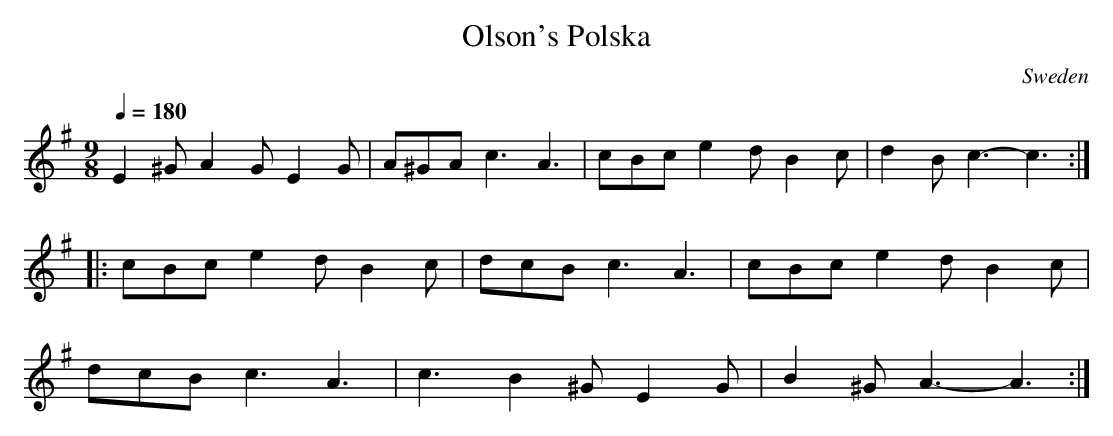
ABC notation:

X:1
T:Olson's Polska
L:1/8
M:9/8
O:Sweden
Q:1/4=180
K:C ^g
E2^G A2G E2G|A^GA c3A3|cBc e2d B2c|d2B c3-c3:|
|:cBc e2d B2c|dcB c3A3|cBc e2d B2c|
dcB c3A3|c3B2^G E2G|B2^G A3-A3:|
